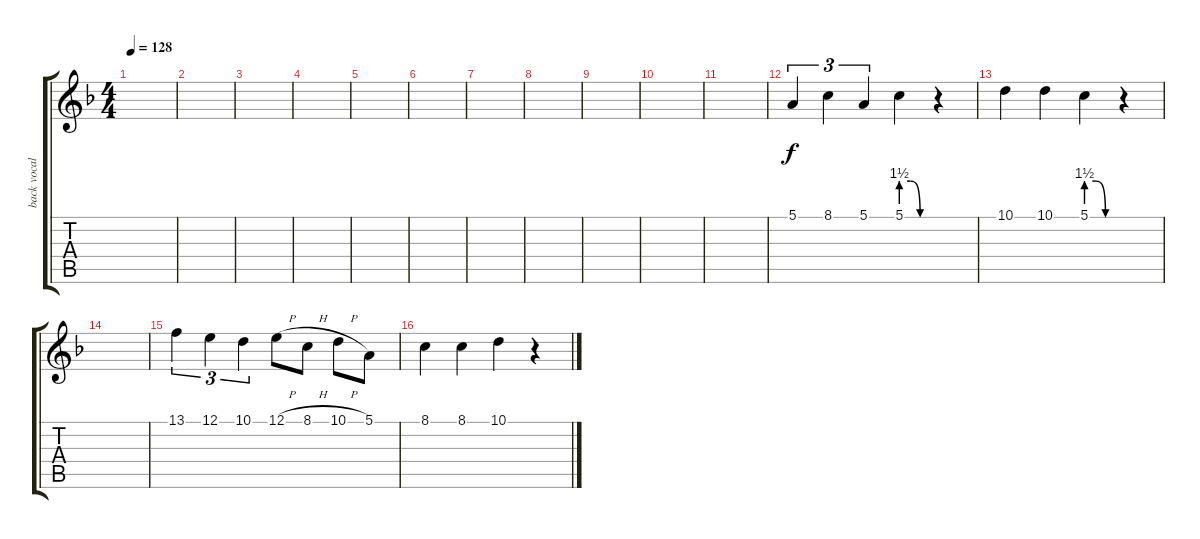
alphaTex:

\track ("back vocal" "back vocal") {instrument flute}
\staff {score tabs}
\tuning (E4 B3 G3 D3 A2 E2) {hide}
\ts (4 4)
\tempo 128
\clef g2
\ks f
|
|
|
|
|
|
|
|
|
|
|
5.1.4{tu (3 2) volume 11} 8.1.4{tu (3 2)} 5.1.4{tu (3 2)} 5.1{be (custom 0 6 20 6 40 0 60 0)}.4 r.4 |
10.1.4 10.1.4 5.1{be (custom 0 6 20 6 40 0 60 0)}.4 r.4 |
|
13.1.4{tu (3 2)} 12.1.4{tu (3 2)} 10.1.4{tu (3 2)} 12.1{h}.8 8.1{h}.8 10.1{h}.8 5.1.8 |
8.1.4 8.1.4 10.1.4 r.4
